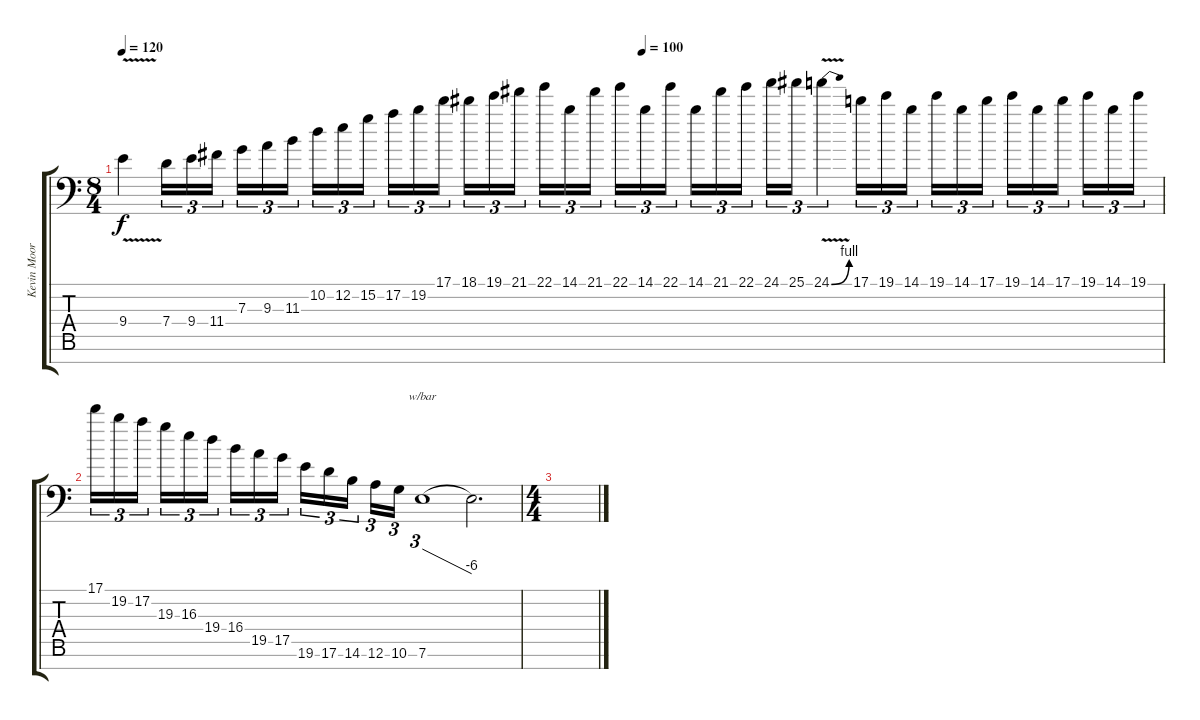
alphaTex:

\track ("Kevin Moore - 1" "Kevin Moor") {instrument percussiveorgan}
\staff {score tabs}
\tuning (A4 E4 C4 G3 D3 A2 A1) {hide}
\ts (8 4)
\tempo 120
\tempo (100 0.5)
\clef f4
\ks c
9.4{v}.4{dy f volume 13 instrument lead1square} 7.4.16{tu (3 2)} 9.4.16{tu (3 2)} 11.4.16{tu (3 2) beam splitsecondary} 7.3.16{tu (3 2)} 9.3.16{tu (3 2)} 11.3.16{tu (3 2)} 10.2.16{tu (3 2)} 12.2.16{tu (3 2)} 15.2.16{tu (3 2) beam splitsecondary} 17.2.16{tu (3 2)} 19.2.16{tu (3 2)} 17.1.16{tu (3 2)} 18.1.16{tu (3 2)} 19.1.16{tu (3 2)} 21.1.16{tu (3 2) beam splitsecondary} 22.1.16{tu (3 2)} 14.1.16{tu (3 2)} 21.1.16{tu (3 2)} 22.1.16{tu (3 2)} 14.1.16{tu (3 2)} 22.1.16{tu (3 2) beam splitsecondary} 14.1.16{tu (3 2)} 21.1.16{tu (3 2)} 22.1.16{tu (3 2)} 24.1.16{tu (3 2)} 25.1.16{tu (3 2)} 24.1{be (bend 0 0 60 4) v}.4{tu (3 2)} 17.1.16{tu (3 2)} 19.1.16{tu (3 2)} 14.1.16{tu (3 2) beam splitsecondary} 19.1.16{tu (3 2)} 14.1.16{tu (3 2)} 17.1.16{tu (3 2)} 19.1.16{tu (3 2)} 14.1.16{tu (3 2)} 17.1.16{tu (3 2) beam splitsecondary} 19.1.16{tu (3 2)} 14.1.16{tu (3 2)} 19.1.16{tu (3 2)} |
17.1.16{tu (3 2)} 19.2.16{tu (3 2)} 17.2.16{tu (3 2) beam splitsecondary} 19.3.16{tu (3 2)} 16.3.16{tu (3 2)} 19.4.16{tu (3 2)} 16.4.16{tu (3 2)} 19.5.16{tu (3 2)} 17.5.16{tu (3 2) beam splitsecondary} 19.6.16{tu (3 2)} 17.6.16{tu (3 2)} 14.6.16{tu (3 2)} 12.6.16{tu (3 2)} 10.6.16{tu (3 2)} 7.6.1{tu (3 2) tbe (dive default 0 0 60 -24)} 7.6{t}.2{d} |
\ts (4 4)
